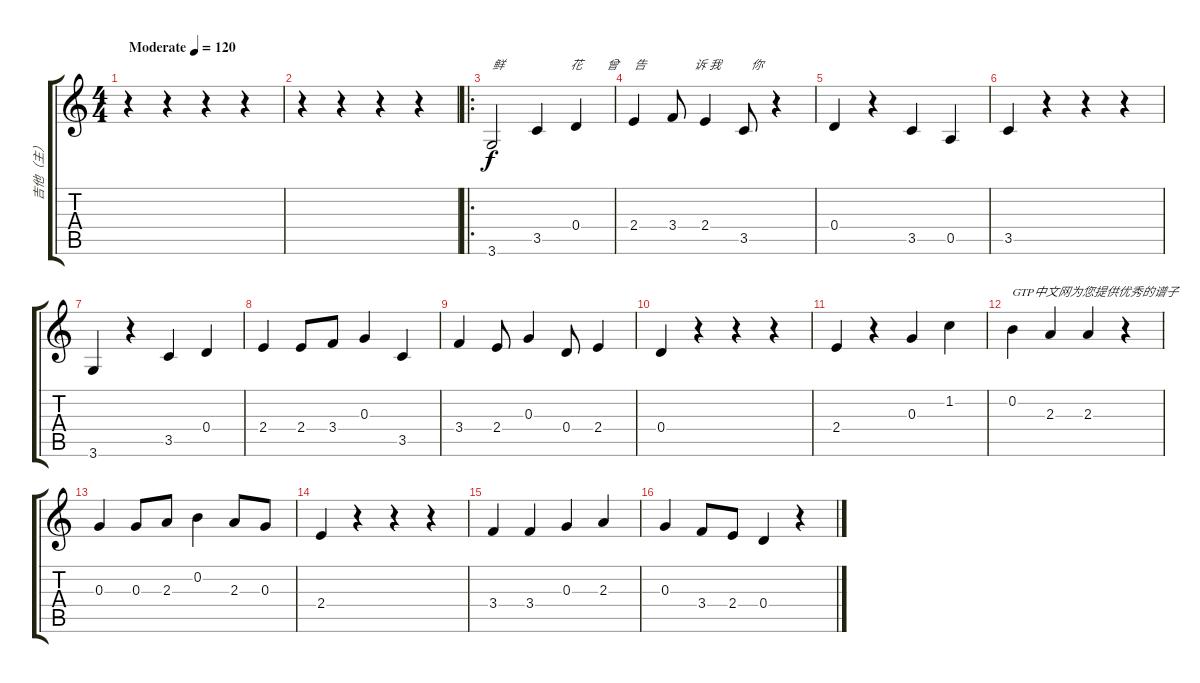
\track ("吉他（主）" "吉他（主）") {instrument acousticguitarsteel}
\staff {score tabs}
\tuning (E4 B3 G3 D3 A2 E2) {hide}
\ts (4 4)
\tempo (120 "Moderate")
\clef g2
\ks c
r.4{dy f instrument acousticguitarsteel} r.4 r.4 r.4 |
r.4 r.4 r.4 r.4 |
\ro
3.6.2{txt "鲜                      花        曾"} 3.5.4 0.4.4 |
2.4.4{txt "告                诉 我          你"} 3.4.8 2.4.4 3.5.8 r.4 |
0.4.4 r.4 3.5.4 0.5.4 |
3.5.4 r.4 r.4 r.4 |
3.6.4 r.4 3.5.4 0.4.4 |
2.4.4 2.4.8 3.4.8 0.3.4 3.5.4 |
3.4.4 2.4.8 0.3.4 0.4.8 2.4.4 |
0.4.4 r.4 r.4 r.4 |
2.4.4 r.4 0.3.4 1.2.4 |
0.2.4{txt "GTP中文网为您提供优秀的谱子"} 2.3.4 2.3.4 r.4 |
0.3.4 0.3.8 2.3.8 0.2.4 2.3.8 0.3.8 |
2.4.4 r.4 r.4 r.4 |
3.4.4 3.4.4 0.3.4 2.3.4 |
0.3.4 3.4.8 2.4.8 0.4.4 r.4
